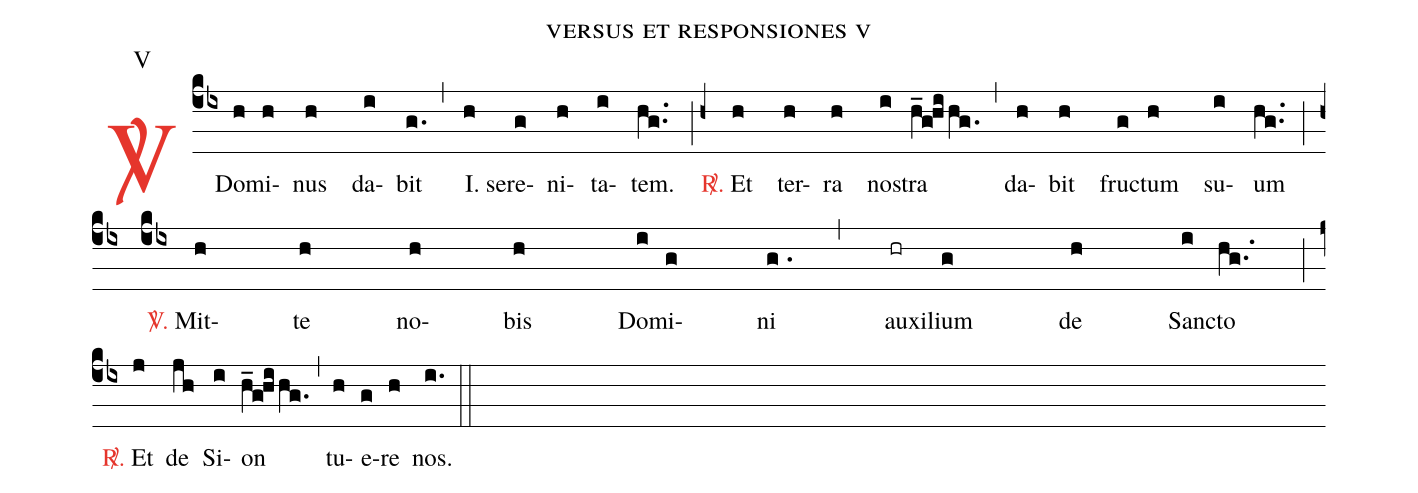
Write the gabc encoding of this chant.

name: versus et responsiones v;
annotation: V;
def-m1: \grealign;
%%
(cb4)<c><sp>V/</sp></c> Do(h)mi(h)nus(h) da(i)bit(g.) (,) I. se(h)re(g)ni(h)ta(i)tem.(hg..) (;h+)
<c><sp>R/</sp>.</c> Et(h) ter(h)ra(h) no(i)stra(h_g!hi/hg.) (,) da(h)bit(h) fru(g)ctum(h) su(i)um(hg..) (;z)
(cb4)<c><sp>V/</sp>.</c> Mit(h)te(h) no(h)bis(h) Do(i)mi(g)ni(g.) (,) auxili(hr)um(g) de(h) San(i)cto(hg..) (;z)
<c><sp>R/</sp>.</c> Et(j) de(jh) Si(i)on(h_g!hi/hg.) (,) tu(h)e(g)re(h) nos.(i.) (::)
